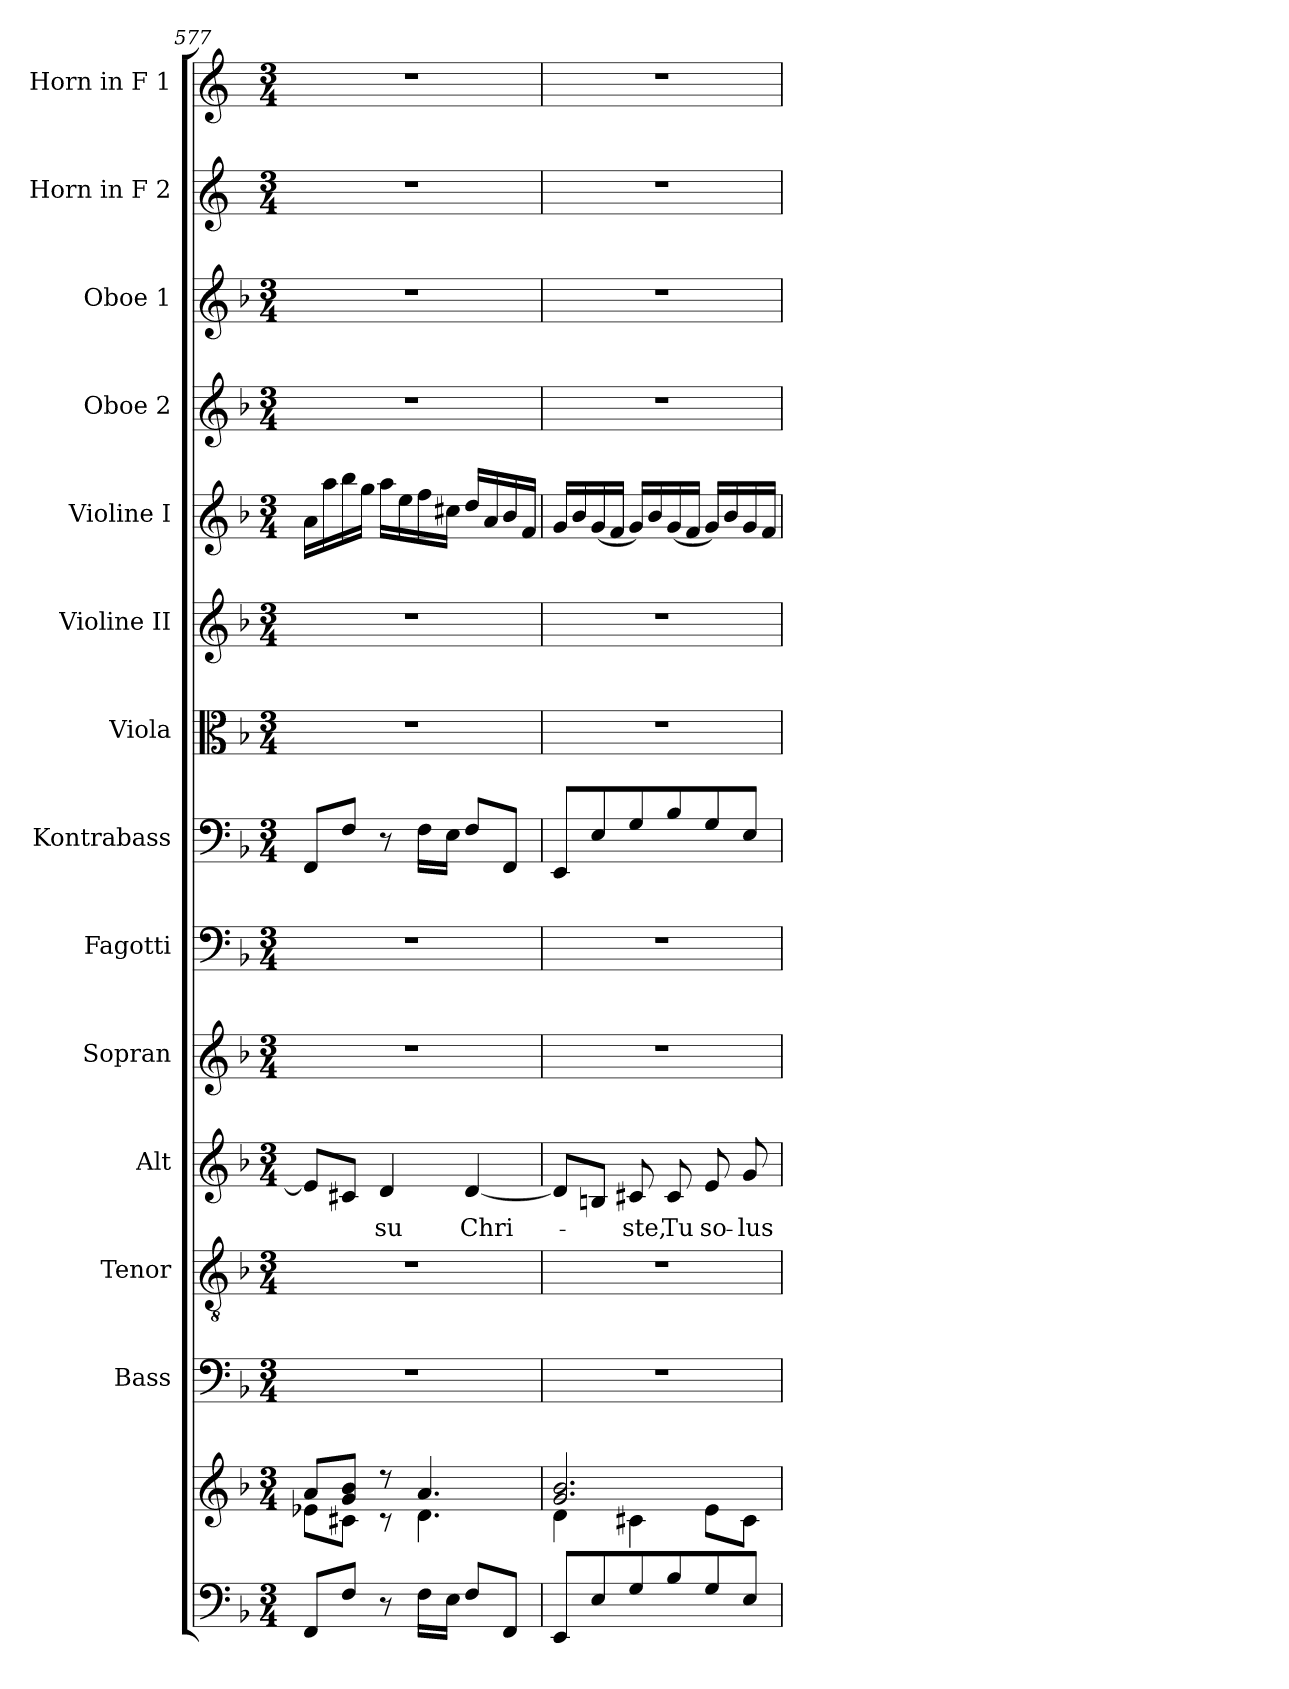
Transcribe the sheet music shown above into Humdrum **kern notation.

**kern	**kern	**kern	**kern	**kern	**text	**kern	**kern	**kern	**kern	**kern	**kern	**kern	**kern	**kern	**kern
*part14	*part14	*part13	*part12	*part11	*part11	*part10	*part9	*part8	*part7	*part6	*part5	*part4	*part3	*part2	*part1
*staff15	*staff14	*staff13	*staff12	*staff11	*staff11	*staff10	*staff9	*staff8	*staff7	*staff6	*staff5	*staff4	*staff3	*staff2	*staff1
*	*	*I"Bass	*I"Tenor	*I"Alt	*	*I"Sopran	*I"Fagotti	*I"Kontrabass	*I"Viola	*I"Violine II	*I"Violine I	*I"Oboe 2	*I"Oboe 1	*I"Horn in F 2	*I"Horn in F 1
*	*	*I'B.	*I'T.	*I'A.	*	*I'S.	*I'Fg.	*I'Kb.	*I'Vla.	*I'Vl. II	*I'Vl. I	*I'Ob. 2	*I'Ob. 1	*	*
!!LO:PB:g=z
*clefF4	*clefG2	*clefF4	*clefGv2	*clefG2	*	*clefG2	*clefF4	*clefF4	*clefC3	*clefG2	*clefG2	*clefG2	*clefG2	*clefG2	*clefG2
*	*	*	*	*	*	*	*	*ITrd7c12	*	*	*	*	*	*ITrd4c7	*ITrd4c7
*k[b-]	*k[b-]	*k[b-]	*k[b-]	*k[b-]	*	*k[b-]	*k[b-]	*k[b-]	*k[b-]	*k[b-]	*k[b-]	*k[b-]	*k[b-]	*k[b-]	*k[b-]
*F:	*F:	*F:	*F:	*F:	*	*F:	*F:	*F:	*F:	*F:	*F:	*F:	*F:	*F:	*F:
*M3/4	*M3/4	*M3/4	*M3/4	*M3/4	*	*M3/4	*M3/4	*M3/4	*M3/4	*M3/4	*M3/4	*M3/4	*M3/4	*M3/4	*M3/4
=577	=577	=577	=577	=577	=577	=577	=577	=577	=577	=577	=577	=577	=577	=577	=577
*	*^	*	*	*	*	*	*	*	*	*	*	*	*	*	*
8FF/L	8a/L	8e-X\L	2.r	2.r	8e-/L]	.	2.r	2.r	8FFF/L	2.r	2.r	16a\LL	2.r	2.r	2.r	2.r
.	.	.	.	.	.	.	.	.	.	.	.	16aa\	.	.	.	.
8F/J	8g/ 8b-/J	8c#X\J	.	.	8c#X/J	.	.	.	8FF/J	.	.	16bb-\	.	.	.	.
.	.	.	.	.	.	.	.	.	.	.	.	16gg\JJ	.	.	.	.
!	!	!	!	!	!	!LO:LY:b	!	!	!	!	!	!	!	!	!	!
8r	8r	8r	.	.	4d/	-su	.	.	8r	.	.	16aa\LL	.	.	.	.
.	.	.	.	.	.	.	.	.	.	.	.	16ee\	.	.	.	.
16F\LL	4.a/	4.d\	.	.	.	.	.	.	16FF\LL	.	.	16ff\	.	.	.	.
16E\JJ	.	.	.	.	.	.	.	.	16EE\JJ	.	.	16cc#X\JJ	.	.	.	.
!	!	!	!	!	!	!LO:LY:b	!	!	!	!	!	!	!	!	!	!
8F/L	.	.	.	.	[4d/	Chri-	.	.	8FF/L	.	.	16dd/LL	.	.	.	.
.	.	.	.	.	.	.	.	.	.	.	.	16a/	.	.	.	.
8FF/J	.	.	.	.	.	.	.	.	8FFF/J	.	.	16b-/	.	.	.	.
.	.	.	.	.	.	.	.	.	.	.	.	16f/JJ	.	.	.	.
=578	=578	=578	=578	=578	=578	=578	=578	=578	=578	=578	=578	=578	=578	=578	=578	=578
8EE/L	2.g/ 2.b-/	4d\	2.r	2.r	8d/L]	.	2.r	2.r	8EEE/L	2.r	2.r	16g/LL	2.r	2.r	2.r	2.r
.	.	.	.	.	.	.	.	.	.	.	.	16b-/	.	.	.	.
8E/	.	.	.	.	8Bn/J	.	.	.	8EE/	.	.	(<16g/	.	.	.	.
.	.	.	.	.	.	.	.	.	.	.	.	16f/JJ	.	.	.	.
!	!	!	!	!	!	!LO:LY:b	!	!	!	!	!	!	!	!	!	!
8G/	.	4c#X\	.	.	8c#X/	-ste,	.	.	8GG/	.	.	16g/LL)	.	.	.	.
.	.	.	.	.	.	.	.	.	.	.	.	16b-/	.	.	.	.
!	!	!	!	!	!	!LO:LY:b	!	!	!	!	!	!	!	!	!	!
8B-/	.	.	.	.	8c#/	Tu	.	.	8BB-/	.	.	(<16g/	.	.	.	.
.	.	.	.	.	.	.	.	.	.	.	.	16f/JJ	.	.	.	.
!	!	!	!	!	!	!LO:LY:b	!	!	!	!	!	!	!	!	!	!
8G/	.	8e\L	.	.	8e/	so-	.	.	8GG/	.	.	16g/LL)	.	.	.	.
.	.	.	.	.	.	.	.	.	.	.	.	16b-/	.	.	.	.
!	!	!	!	!	!	!LO:LY:b	!	!	!	!	!	!	!	!	!	!
8E/J	.	8c#\J	.	.	8g/	-lus	.	.	8EE/J	.	.	16g/	.	.	.	.
.	.	.	.	.	.	.	.	.	.	.	.	16f/JJ	.	.	.	.
*	*v	*v	*	*	*	*	*	*	*	*	*	*	*	*	*	*
=	=	=	=	=	=	=	=	=	=	=	=	=	=	=	=
*-	*-	*-	*-	*-	*-	*-	*-	*-	*-	*-	*-	*-	*-	*-	*-
